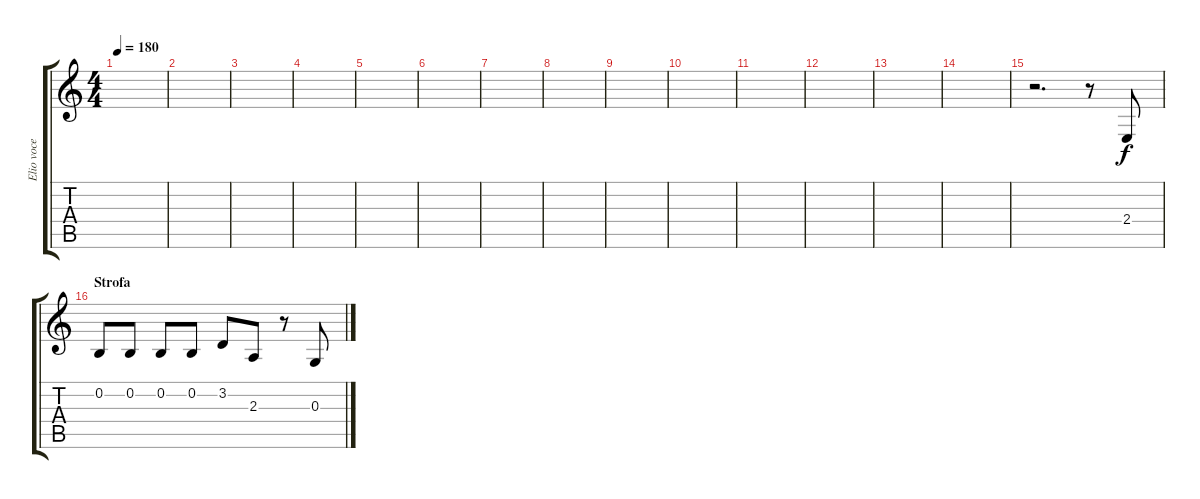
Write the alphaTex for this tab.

\track ("Elio voce" "Elio voce") {instrument cello}
\staff {score tabs}
\tuning (E4 B3 G3 D3 A2 E2) {hide}
\ts (4 4)
\tempo 180
\clef g2
\ks c
|
|
|
|
|
|
|
|
|
|
|
|
|
|
r.2{d instrument cello} r.8 2.4.8 |
\section ("" "Strofa")
0.2.8 0.2.8 0.2.8 0.2.8 3.2.8 2.3.8 r.8 0.3.8
